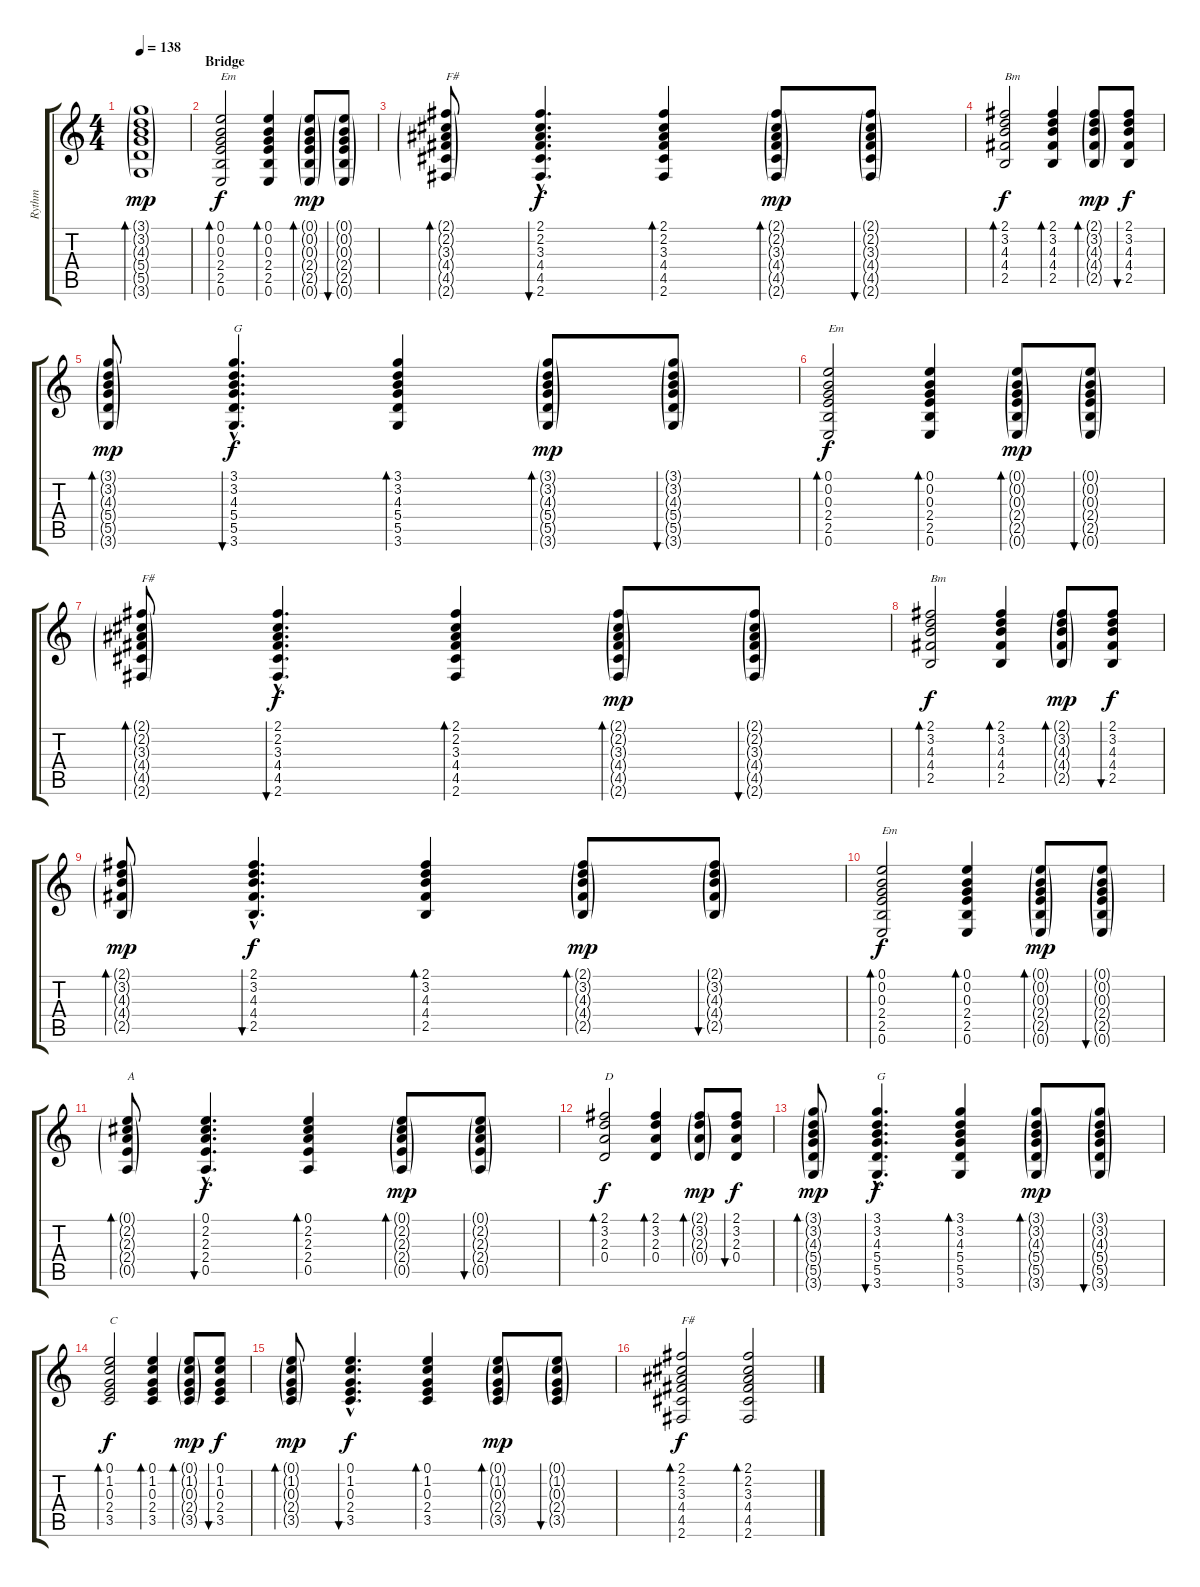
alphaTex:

\track ("Rythm" "Rythm") {instrument acousticguitarsteel}
\staff {score tabs}
\tuning (E4 B3 G3 D3 A2 E2) {hide}
\ts (4 4)
\tempo 138
\clef g2
\ks c
(3.1{g} 3.2{g} 4.3{g} 5.4{g} 5.5{g} 3.6{g}).1{bd 120 dy mp} |
\section ("" "Bridge")
(0.1 0.2 0.3 2.4 2.5 0.6).2{bd 120 txt "Em" dy f} (0.1 0.2 0.3 2.4 2.5 0.6).4{bd 120} (0.1{g} 0.2{g} 0.3{g} 2.4{g} 2.5{g} 0.6{g}).8{bd 120 dy mp} (0.1{g} 0.2{g} 0.3{g} 2.4{g} 2.5{g} 0.6{g}).8{bu 120} |
(2.1{g} 2.2{g} 3.3{g} 4.4{g} 4.5{g} 2.6{g}).8{bd 120 txt "F#"} (2.1{hac} 2.2{hac} 3.3{hac} 4.4{hac} 4.5{hac} 2.6{hac}).4{d bu 120 dy f} (2.1 2.2 3.3 4.4 4.5 2.6).4{bd 120} (2.1{g} 2.2{g} 3.3{g} 4.4{g} 4.5{g} 2.6{g}).8{bd 120 dy mp} (2.1{g} 2.2{g} 3.3{g} 4.4{g} 4.5{g} 2.6{g}).8{bu 120} |
(2.1 3.2 4.3 4.4 2.5).2{bd 120 txt "Bm" dy f} (2.1 3.2 4.3 4.4 2.5).4{bd 120} (2.1{g} 3.2{g} 4.3{g} 4.4{g} 2.5{g}).8{bd 120 dy mp} (2.1 3.2 4.3 4.4 2.5).8{bu 120 dy f} |
(3.1{g} 3.2{g} 4.3{g} 5.4{g} 5.5{g} 3.6{g}).8{bd 60 dy mp} (3.1{hac} 3.2{hac} 4.3{hac} 5.4{hac} 5.5{hac} 3.6{hac}).4{d bu 60 txt "G" dy f} (3.1 3.2 4.3 5.4 5.5 3.6).4{bd 120} (3.1{g} 3.2{g} 4.3{g} 5.4{g} 5.5{g} 3.6{g}).8{bd 120 dy mp} (3.1{g} 3.2{g} 4.3{g} 5.4{g} 5.5{g} 3.6{g}).8{bu 120} |
(0.1 0.2 0.3 2.4 2.5 0.6).2{bd 120 txt "Em" dy f} (0.1 0.2 0.3 2.4 2.5 0.6).4{bd 120} (0.1{g} 0.2{g} 0.3{g} 2.4{g} 2.5{g} 0.6{g}).8{bd 120 dy mp} (0.1{g} 0.2{g} 0.3{g} 2.4{g} 2.5{g} 0.6{g}).8{bu 120} |
(2.1{g} 2.2{g} 3.3{g} 4.4{g} 4.5{g} 2.6{g}).8{bd 120 txt "F#"} (2.1{hac} 2.2{hac} 3.3{hac} 4.4{hac} 4.5{hac} 2.6{hac}).4{d bu 120 dy f} (2.1 2.2 3.3 4.4 4.5 2.6).4{bd 120} (2.1{g} 2.2{g} 3.3{g} 4.4{g} 4.5{g} 2.6{g}).8{bd 120 dy mp} (2.1{g} 2.2{g} 3.3{g} 4.4{g} 4.5{g} 2.6{g}).8{bu 120} |
(2.1 3.2 4.3 4.4 2.5).2{bd 120 txt "Bm" dy f} (2.1 3.2 4.3 4.4 2.5).4{bd 120} (2.1{g} 3.2{g} 4.3{g} 4.4{g} 2.5{g}).8{bd 120 dy mp} (2.1 3.2 4.3 4.4 2.5).8{bu 120 dy f} |
(2.1{g} 3.2{g} 4.3{g} 4.4{g} 2.5{g}).8{bd 60 dy mp} (2.1{hac} 3.2{hac} 4.3{hac} 4.4{hac} 2.5{hac}).4{d bu 60 dy f} (2.1 3.2 4.3 4.4 2.5).4{bd 120} (2.1{g} 3.2{g} 4.3{g} 4.4{g} 2.5{g}).8{bd 120 dy mp} (2.1{g} 3.2{g} 4.3{g} 4.4{g} 2.5{g}).8{bu 120} |
\section ("" "")
(0.1 0.2 0.3 2.4 2.5 0.6).2{bd 120 txt "Em" dy f} (0.1 0.2 0.3 2.4 2.5 0.6).4{bd 120} (0.1{g} 0.2{g} 0.3{g} 2.4{g} 2.5{g} 0.6{g}).8{bd 120 dy mp} (0.1{g} 0.2{g} 0.3{g} 2.4{g} 2.5{g} 0.6{g}).8{bu 120} |
(0.1{g} 2.2{g} 2.3{g} 2.4{g} 0.5{g}).8{bd 120 txt "A"} (0.1{hac} 2.2{hac} 2.3{hac} 2.4{hac} 0.5{hac}).4{d bu 120 dy f} (0.1 2.2 2.3 2.4 0.5).4{bd 120} (0.1{g} 2.2{g} 2.3{g} 2.4{g} 0.5{g}).8{bd 120 dy mp} (0.1{g} 2.2{g} 2.3{g} 2.4{g} 0.5{g}).8{bu 120} |
(2.1 3.2 2.3 0.4).2{bd 120 txt "D" dy f} (2.1 3.2 2.3 0.4).4{bd 120} (2.1{g} 3.2{g} 2.3{g} 0.4{g}).8{bd 120 dy mp} (2.1 3.2 2.3 0.4).8{bu 120 dy f} |
(3.1{g} 3.2{g} 4.3{g} 5.4{g} 5.5{g} 3.6{g}).8{bd 60 dy mp} (3.1{hac} 3.2{hac} 4.3{hac} 5.4{hac} 5.5{hac} 3.6{hac}).4{d bu 60 txt "G" dy f} (3.1 3.2 4.3 5.4 5.5 3.6).4{bd 120} (3.1{g} 3.2{g} 4.3{g} 5.4{g} 5.5{g} 3.6{g}).8{bd 120 dy mp} (3.1{g} 3.2{g} 4.3{g} 5.4{g} 5.5{g} 3.6{g}).8{bu 120} |
(0.1 1.2 0.3 2.4 3.5).2{bd 60 txt "C" dy f} (0.1 1.2 0.3 2.4 3.5).4{bd 60} (0.1{g} 1.2{g} 0.3{g} 2.4{g} 3.5{g}).8{bd 60 dy mp} (0.1 1.2 0.3 2.4 3.5).8{bu 60 dy f} |
(0.1{g} 1.2{g} 0.3{g} 2.4{g} 3.5{g}).8{bd 60 dy mp} (0.1{hac} 1.2{hac} 0.3{hac} 2.4{hac} 3.5{hac}).4{d bu 60 dy f} (0.1 1.2 0.3 2.4 3.5).4{bd 60} (0.1{g} 1.2{g} 0.3{g} 2.4{g} 3.5{g}).8{bd 60 dy mp} (0.1{g} 1.2{g} 0.3{g} 2.4{g} 3.5{g}).8{bu 60} |
(2.1 2.2 3.3 4.4 4.5 2.6).2{bd 60 txt "F#" dy f} (2.1 2.2 3.3 4.4 4.5 2.6).2{bd 60}
